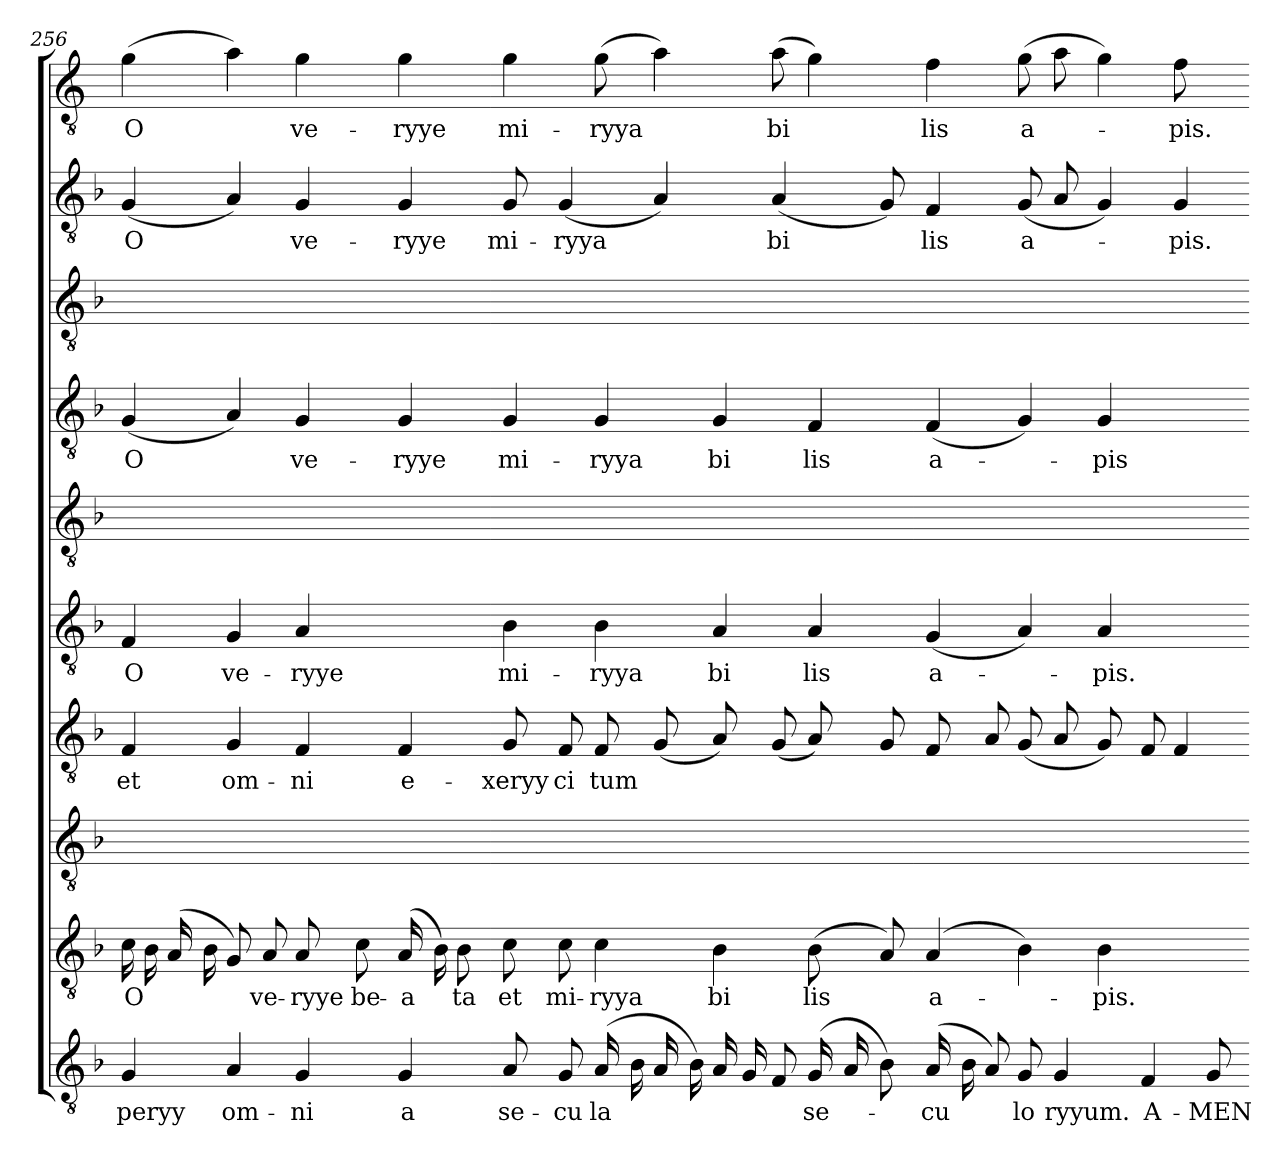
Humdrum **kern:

**kern	**text	**kern	**text	**kern	**kern	**text	**kern	**text	**kern	**kern	**text	**kern	**kern	**text	**kern	**text
*part10	*part10	*part9	*part9	*part8	*part7	*part7	*part6	*part6	*part5	*part4	*part4	*part3	*part2	*part2	*part1	*part1
*staff10	*staff10	*staff9	*staff9	*staff8	*staff7	*staff7	*staff6	*staff6	*staff5	*staff4	*staff4	*staff3	*staff2	*staff2	*staff1	*staff1
*clefGv2	*	*clefGv2	*	*clefGv2	*clefGv2	*	*clefGv2	*	*clefGv2	*clefGv2	*	*clefGv2	*clefGv2	*	*clefGv2	*
*k[b-]	*	*k[b-]	*	*k[b-]	*k[b-]	*	*k[b-]	*	*k[b-]	*k[b-]	*	*k[b-]	*k[b-]	*	*k[]	*
=256	=256	=256	=256	=256	=256	=256	=256	=256	=256	=256	=256	=256	=256	=256	=256	=256
4G	peryy	16c	O	1ryy	4F	et	4F	O	1ryy	(4G	O	1ryy	(4G	O	(4g	O
.	.	16B-	.	.	.	.	.	.	.	.	.	.	.	.	.	.
.	.	(16A	.	.	.	.	.	.	.	.	.	.	.	.	.	.
.	.	16B-	.	.	.	.	.	.	.	.	.	.	.	.	.	.
4A	om-	8G)	.	.	4G	om-	4G	ve-	.	4A)	.	.	4A)	.	4a)	.
.	.	8A	ve-	.	.	.	.	.	.	.	.	.	.	.	.	.
4G	ni	8A	-ryye	.	4F	-ni	4A	-ryye	.	4G	ve-	.	4G	ve-	4g	ve-
.	.	8c	be-	.	.	.	.	.	.	.	.	.	.	.	.	.
4G	-a	(16A	a	.	4F	e-	4ryy	.	.	4G	-ryye	.	4G	-ryye	4g	-ryye
.	.	16B-)	.	.	.	.	.	.	.	.	.	.	.	.	.	.
.	.	8B-	-ta	.	.	.	.	.	.	.	.	.	.	.	.	.
=257-	=257-	=257-	=257-	=257-	=257-	=257-	=257-	=257-	=257-	=257-	=257-	=257-	=257-	=257-	=257-	=257-
8A	se-	8c	et	1ryy	8G	xeryy	4B-	mi-	1ryy	4G	mi-	1ryy	8G	mi-	4g	mi-
8G	cu	8c	mi-	.	8F	ci	.	.	.	.	.	.	(4G	ryya	.	.
(16A	-la	4c	ryya	.	8F	-tum	4B-	ryya	.	4G	ryya	.	.	.	(8g	ryya
16B-	.	.	.	.	.	.	.	.	.	.	.	.	.	.	.	.
16A	.	.	.	.	(8G	.	.	.	.	.	.	.	4A)	.	4a)	.
16B-)	.	.	.	.	.	.	.	.	.	.	.	.	.	.	.	.
16A	.	4B-	bi	.	8A)	.	4A	bi	.	4G	bi	.	.	.	.	.
16G	.	.	.	.	.	.	.	.	.	.	.	.	.	.	.	.
8F	.	.	.	.	(8G	.	.	.	.	.	.	.	(4A	bi	(8a	bi
(16G	se-	(8B-	-lis	.	8A)	.	4A	-lis	.	4F	-lis	.	.	.	4g)	.
16A	.	.	.	.	.	.	.	.	.	.	.	.	.	.	.	.
8B-)	.	8A)	.	.	8G	.	.	.	.	.	.	.	8G)	.	.	.
=258-	=258-	=258-	=258-	=258-	=258-	=258-	=258-	=258-	=258-	=258-	=258-	=258-	=258-	=258-	=258-	=258-
(16A	cu	(4A	a-	1ryy	8F	.	(4G	a-	1ryy	(4F	a-	1ryy	4F	-lis	4f	-lis
16B-	.	.	.	.	.	.	.	.	.	.	.	.	.	.	.	.
8A)	.	.	.	.	8A	.	.	.	.	.	.	.	.	.	.	.
8G	lo	4B-)	.	.	(8G	.	4A)	.	.	4G)	.	.	(8G	a-	(8g	a-
4G	-ryyum.	.	.	.	8A	.	.	.	.	.	.	.	8A	.	8a	.
.	.	4B-	-pis.	.	8G)	.	4A	-pis.	.	4G	-pis	.	4G)	.	4g)	.
4F	A-	.	.	.	8F	.	.	.	.	.	.	.	.	.	.	.
.	.	4ryy	.	.	4F	.	4ryy	.	.	4ryy	.	.	4G	-pis.	8f	-pis.
8G	-MEN	.	.	.	.	.	.	.	.	.	.	.	.	.	8ryy	.
=-	=-	=-	=-	=-	=-	=-	=-	=-	=-	=-	=-	=-	=-	=-	=-	=-
*-	*-	*-	*-	*-	*-	*-	*-	*-	*-	*-	*-	*-	*-	*-	*-	*-
